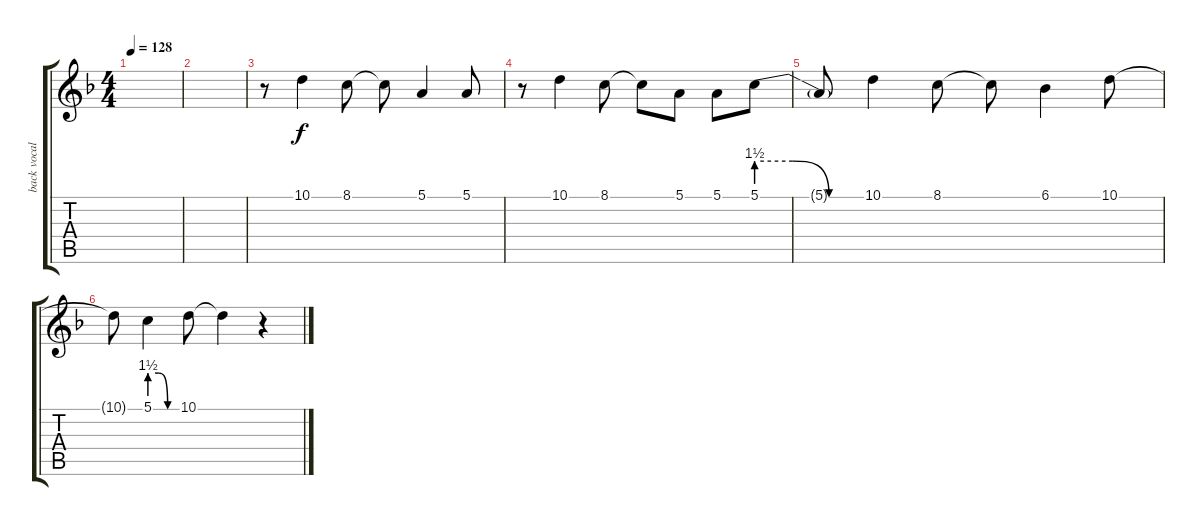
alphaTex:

\track ("back vocal" "back vocal") {instrument panflute}
\staff {score tabs}
\tuning (E4 B3 G3 D3 A2 E2) {hide}
\ts (4 4)
\tempo 128
\clef g2
\ks f
|
|
r.8 10.1.4 8.1.8 8.1{t}.8 5.1.4 5.1.8 |
r.8 10.1.4 8.1.8 8.1{t}.8 5.1.8 5.1.8 5.1{be (custom 0 6 20 6 40 0 60 0)}.8 |
5.1{t}.8 10.1.4 8.1.8 8.1{t}.8 6.1.4 10.1.8 |
10.1{t}.8 5.1{be (custom 0 6 20 6 40 0 60 0)}.4 10.1.8 10.1{t}.4 r.4
